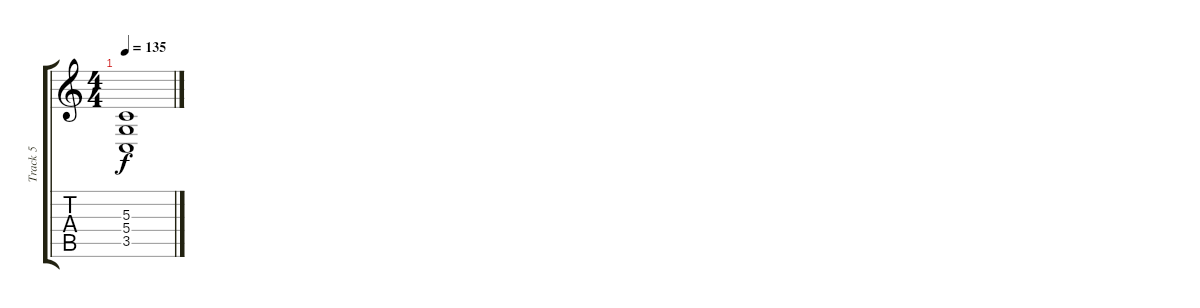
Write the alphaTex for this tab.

\track ("Track 5" "Track 5") {instrument choiraahs}
\staff {score tabs}
\tuning (E4 B3 G3 D3 A2 E2) {hide}
\ts (4 4)
\tempo 135
\clef g2
\ks c
(5.3 5.4 3.5).1{dy f}
